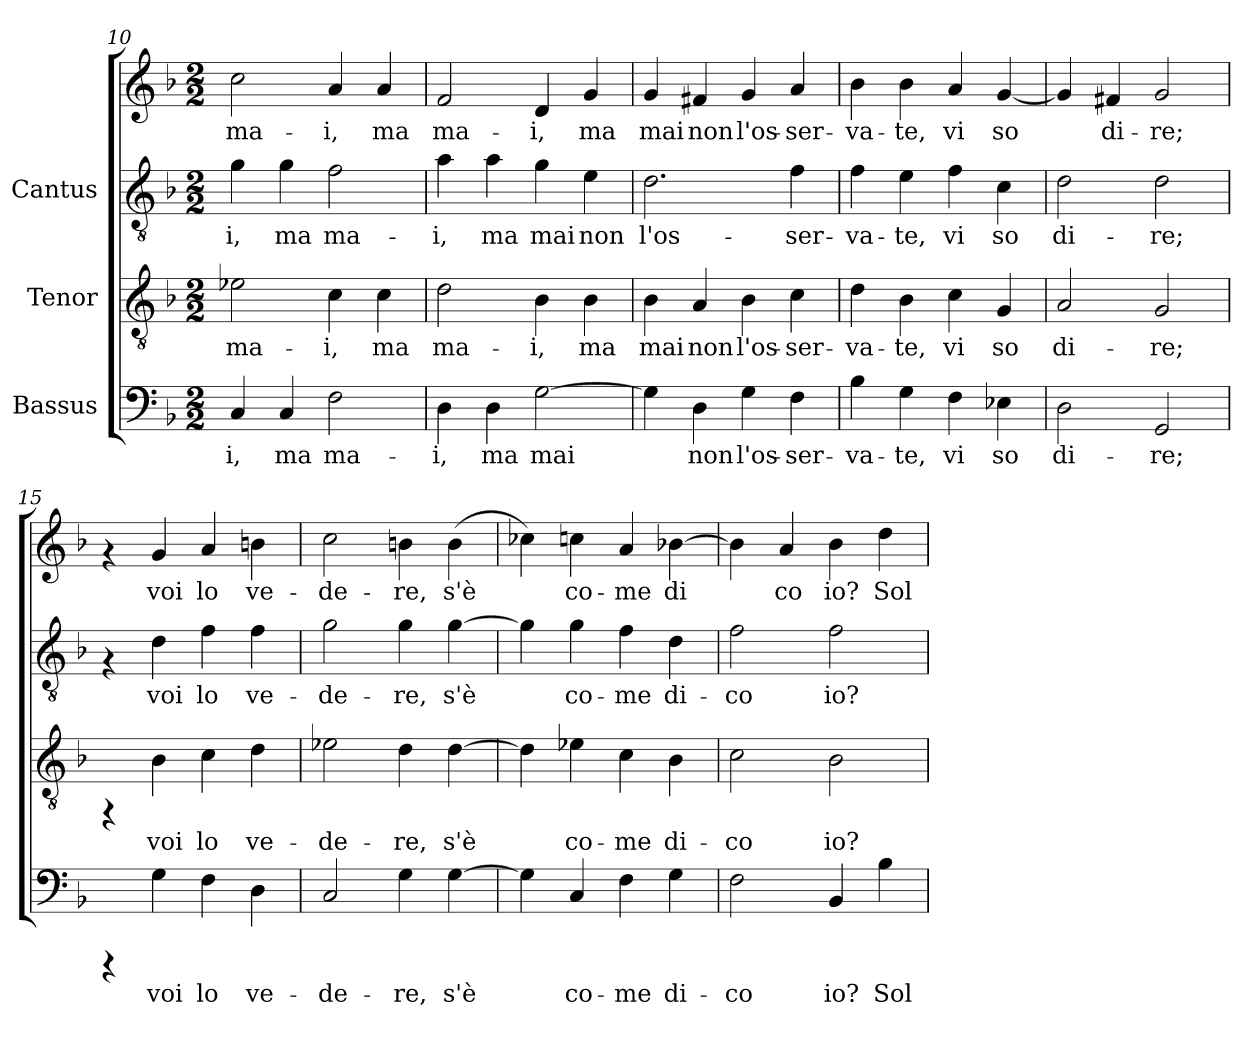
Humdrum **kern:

**kern	**text	**kern	**text	**kern	**text	**kern	**text
*part3	*part3	*part2	*part2	*part1	*part1	*part1	*part1
*staff4	*staff4	*staff3	*staff3	*staff2	*staff2	*staff1	*staff1
*I"Bassus	*	*I"Tenor	*	*I"Cantus	*	*	*
*clefF4	*	*clefGv2	*	*clefGv2	*	*clefG2	*
*k[b-]	*	*k[b-]	*	*k[b-]	*	*k[b-]	*
*F:	*	*F:	*	*F:	*	*F:	*
*M2/2	*	*M2/2	*	*M2/2	*	*M2/2	*
=10	=10	=10	=10	=10	=10	=10	=10
!	!LO:LY:b:cj	!	!LO:LY:b:cj	!	!LO:LY:b:cj	!	!LO:LY:b:cj
4C/	-i,	2e-X\	ma-	4g\	i,	2cc\	-ma-
!	!LO:LY:b:cj	!	!	!	!LO:LY:b:cj	!	!
4C/	ma	.	.	4g\	ma	.	.
!	!LO:LY:b:cj	!	!LO:LY:b:cj	!	!LO:LY:b:cj	!	!LO:LY:b:cj
2F\	ma-	4c\	-i,	2f\	ma-	4a/	-i,
!	!	!	!LO:LY:b:cj	!	!	!	!LO:LY:b:cj
.	.	4c\	ma	.	.	4a/	ma
=11	=11	=11	=11	=11	=11	=11	=11
!	!LO:LY:b:cj	!	!LO:LY:b:cj	!	!LO:LY:b:cj	!	!LO:LY:b:cj
4D\	-i,	2d\	ma-	4a\	i,	2f/	-ma-
!	!LO:LY:b:cj	!	!	!	!LO:LY:b:cj	!	!
4D\	ma	.	.	4a\	ma	.	.
!	!LO:LY:b:cj	!	!LO:LY:b:cj	!	!LO:LY:b:cj	!	!LO:LY:b:cj
[>2G\	mai	4B-\	-i,	4g\	mai	4d/	-i,
!	!	!	!LO:LY:b:cj	!	!LO:LY:b:cj	!	!LO:LY:b:cj
.	.	4B-\	ma	4e\	non	4g/	ma
!!LO:PB:g=z
=12	=12	=12	=12	=12	=12	=12	=12
!	!LO:LY:b:cj	!	!LO:LY:b:cj	!	!LO:LY:b:cj	!	!LO:LY:b:cj
4G\]	.	4B-\	mai	2.d\	-l'os-	4g/	mai
!	!LO:LY:b:cj	!	!LO:LY:b:cj	!	!	!	!LO:LY:b:cj
4D\	non	4A/	non	.	.	4f#X/	non
!	!LO:LY:b:cj	!	!LO:LY:b:cj	!	!	!	!LO:LY:b:cj
4G\	l'os-	4B-\	l'os-	.	.	4g/	l'os-
!	!LO:LY:b:cj	!	!LO:LY:b:cj	!	!LO:LY:b:cj	!	!LO:LY:b:cj
4F\	-ser-	4c\	-ser-	4f\	-ser-	4a/	-ser-
=13	=13	=13	=13	=13	=13	=13	=13
!	!LO:LY:b:cj	!	!LO:LY:b:cj	!	!LO:LY:b:cj	!	!LO:LY:b:cj
4B-\	-va-	4d\	-va-	4f\	va-	4b-\	-va-
!	!LO:LY:b:cj	!	!LO:LY:b:cj	!	!LO:LY:b:cj	!	!LO:LY:b:cj
4G\	-te,	4B-\	-te,	4e\	-te,	4b-\	-te,
!	!LO:LY:b:cj	!	!LO:LY:b:cj	!	!LO:LY:b:cj	!	!LO:LY:b:cj
4F\	vi	4c\	vi	4f\	vi	4a/	vi
!	!LO:LY:b:cj	!	!LO:LY:b:cj	!	!LO:LY:b:cj	!	!LO:LY:b:cj
4E-X\	so	4G/	so	4c\	so	[<4g/	so
=14	=14	=14	=14	=14	=14	=14	=14
!	!LO:LY:b:cj	!	!LO:LY:b:cj	!	!LO:LY:b:cj	!	!LO:LY:b:cj
2D\	di-	2A/	di-	2d\	di-	4g/]	.
!	!	!	!	!	!	!	!LO:LY:b:cj
.	.	.	.	.	.	4f#X/	di-
!	!LO:LY:b:cj	!	!LO:LY:b:cj	!	!LO:LY:b:cj	!	!LO:LY:b:cj
2GG/	-re;	2G/	-re;	2d\	-re;	2g/	-re;
=15	=15	=15	=15	=15	=15	=15	=15
4rCCC	.	4rFF	.	4rF	.	4rf	.
!	!LO:LY:b:cj	!	!LO:LY:b:cj	!	!LO:LY:b:cj	!	!LO:LY:b:cj
4G\	voi	4B-\	voi	4d\	-voi	4g/	voi
!	!LO:LY:b:cj	!	!LO:LY:b:cj	!	!LO:LY:b:cj	!	!LO:LY:b:cj
4F\	lo	4c\	lo	4f\	lo	4a/	lo
!	!LO:LY:b:cj	!	!LO:LY:b:cj	!	!LO:LY:b:cj	!	!LO:LY:b:cj
4D\	ve-	4d\	ve-	4f\	ve-	4bn\	ve-
=16	=16	=16	=16	=16	=16	=16	=16
!	!LO:LY:b:cj	!	!LO:LY:b:cj	!	!LO:LY:b:cj	!	!LO:LY:b:cj
2C/	-de-	2e-X\	-de-	2g\	de-	2cc\	-de-
!	!LO:LY:b:cj	!	!LO:LY:b:cj	!	!LO:LY:b:cj	!	!LO:LY:b:cj
4G\	-re,	4d\	-re,	4g\	-re,	4bn\	-re,
!	!LO:LY:b:cj	!	!LO:LY:b:cj	!	!LO:LY:b:cj	!	!LO:LY:b:cj
[>4G\	s'è	[>4d\	s'è	[>4g\	s'è	[>4b\	s'è
!!LO:LB:g=z
=17	=17	=17	=17	=17	=17	=17	=17
!	!LO:LY:b:cj	!	!LO:LY:b:cj	!	!LO:LY:b:cj	!	!LO:LY:b:cj
4G\]	.	4d\]	.	4g\]	-	4cc-X\]	.
!	!LO:LY:b:cj	!	!LO:LY:b:cj	!	!LO:LY:b:cj	!	!LO:LY:b:cj
4C/	co-	4e-X\	co-	4g\	co-	4ccn\	co-
!	!LO:LY:b:cj	!	!LO:LY:b:cj	!	!LO:LY:b:cj	!	!LO:LY:b:cj
4F\	-me	4c\	-me	4f\	-me	4a/	-me
!	!LO:LY:b:cj	!	!LO:LY:b:cj	!	!LO:LY:b:cj	!	!LO:LY:b:cj
4G\	di-	4B-\	di-	4d\	di-	[>4b-X\	di-
=18	=18	=18	=18	=18	=18	=18	=18
!	!LO:LY:b:cj	!	!LO:LY:b:cj	!	!LO:LY:b:cj	!	!LO:LY:b:cj
2F\	-co	2c\	-co	2f\	co	4b-\]	-
!	!	!	!	!	!	!	!LO:LY:b:cj
.	.	.	.	.	.	4a/	co
!	!LO:LY:b:cj	!	!LO:LY:b:cj	!	!LO:LY:b:cj	!	!LO:LY:b:cj
4BB-/	io?	2B-\	io?	2f\	io?	4b-\	io?
!	!LO:LY:b:cj	!	!	!	!	!	!LO:LY:b:cj
4B-\	Sol	.	.	.	.	4dd\	Sol
=	=	=	=	=	=	=	=
*-	*-	*-	*-	*-	*-	*-	*-
